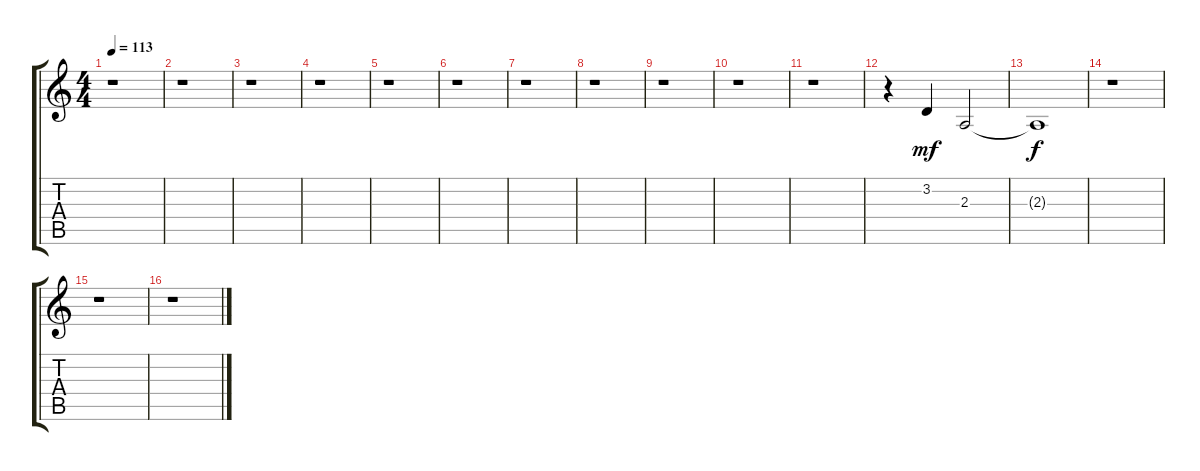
\track "" {instrument synthvoice}
\staff {score tabs}
\tuning (E4 B3 G3 D3 A2 E2) {hide}
\ts (4 4)
\tempo 113
\clef g2
\ks c
r.1{dy f} |
r.1 |
r.1 |
r.1 |
r.1 |
r.1 |
r.1 |
r.1 |
r.1 |
r.1 |
r.1 |
r.4 3.2.4{dy mf} 2.3.2 |
2.3{t}.1{dy f} |
r.1 |
r.1 |
r.1
